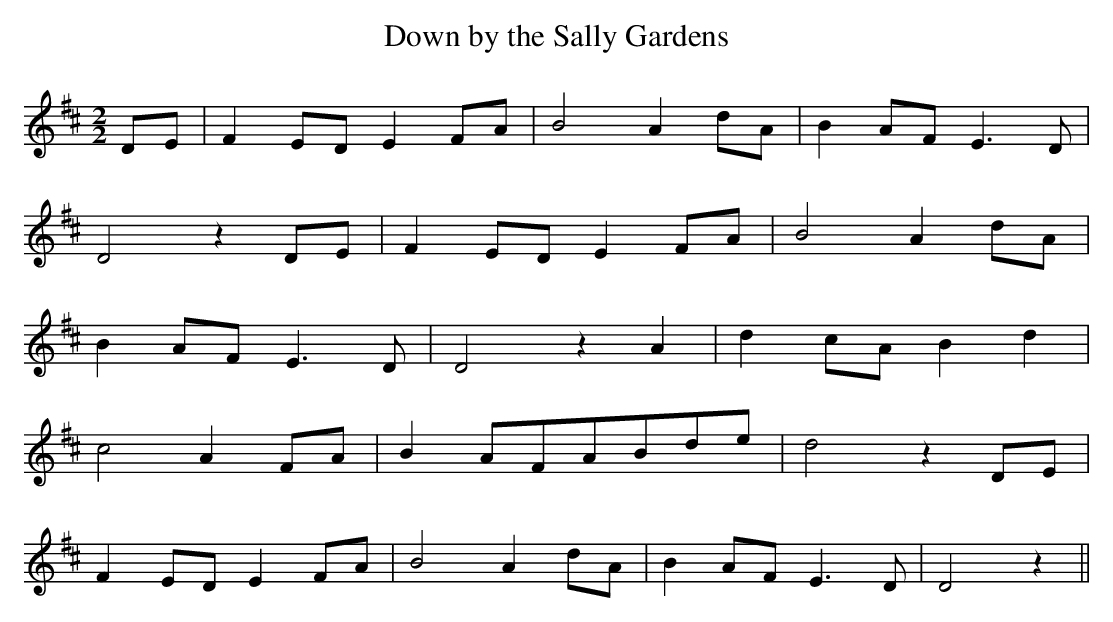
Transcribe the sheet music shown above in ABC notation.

X:1
T:Down by the Sally Gardens
M:2/2
L:1/8
K:D
D-E|F2E-D E2F-A|B4 A2d-A|B2A-F E3 D|
D4 z2D-E|F2E-D E2F-A|B4 A2d-A|
B2A-F E3 D|D4 z2 A2|d2c-A B2 d2|
c4 A2 FA|B2A-FA-Bd-e|d4 z2D-E|
F2 ED E2F-A|B4 A2d-A|B2A-F E3 D|D4 z2||
